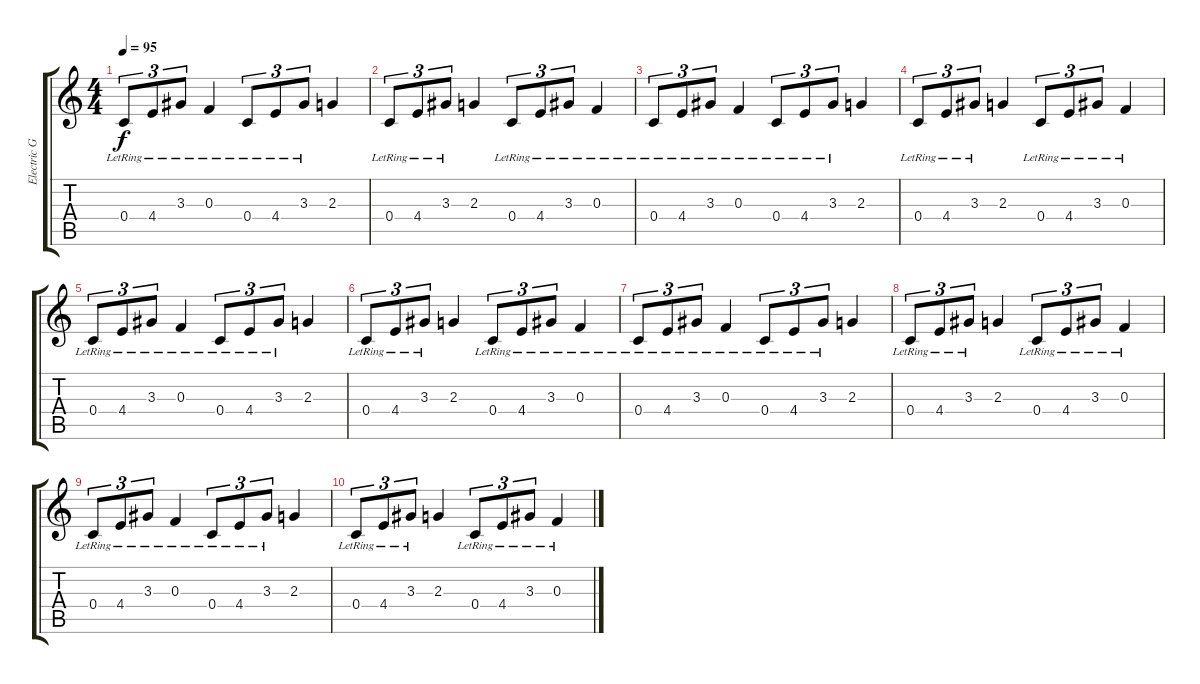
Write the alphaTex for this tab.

\track ("Electric Guitar 1" "Electric G") {instrument distortionguitar}
\staff {score tabs}
\tuning (D4 A3 F3 C3 G2 D2) {hide}
\ts (4 4)
\tempo 95
\clef g2
\ks c
0.4{lr}.8{tu (3 2) dy f} 4.4{lr}.8{tu (3 2)} 3.3{lr}.8{tu (3 2)} 0.3{lr}.4 0.4{lr}.8{tu (3 2)} 4.4{lr}.8{tu (3 2)} 3.3{lr}.8{tu (3 2)} 2.3.4 |
0.4{lr}.8{tu (3 2)} 4.4{lr}.8{tu (3 2)} 3.3{lr}.8{tu (3 2)} 2.3.4 0.4{lr}.8{tu (3 2)} 4.4{lr}.8{tu (3 2)} 3.3{lr}.8{tu (3 2)} 0.3{lr}.4 |
0.4{lr}.8{tu (3 2)} 4.4{lr}.8{tu (3 2)} 3.3{lr}.8{tu (3 2)} 0.3{lr}.4 0.4{lr}.8{tu (3 2)} 4.4{lr}.8{tu (3 2)} 3.3{lr}.8{tu (3 2)} 2.3.4 |
0.4{lr}.8{tu (3 2)} 4.4{lr}.8{tu (3 2)} 3.3{lr}.8{tu (3 2)} 2.3.4 0.4{lr}.8{tu (3 2)} 4.4{lr}.8{tu (3 2)} 3.3{lr}.8{tu (3 2)} 0.3{lr}.4 |
0.4{lr}.8{tu (3 2)} 4.4{lr}.8{tu (3 2)} 3.3{lr}.8{tu (3 2)} 0.3{lr}.4 0.4{lr}.8{tu (3 2)} 4.4{lr}.8{tu (3 2)} 3.3{lr}.8{tu (3 2)} 2.3.4 |
0.4{lr}.8{tu (3 2)} 4.4{lr}.8{tu (3 2)} 3.3{lr}.8{tu (3 2)} 2.3.4 0.4{lr}.8{tu (3 2)} 4.4{lr}.8{tu (3 2)} 3.3{lr}.8{tu (3 2)} 0.3{lr}.4 |
0.4{lr}.8{tu (3 2)} 4.4{lr}.8{tu (3 2)} 3.3{lr}.8{tu (3 2)} 0.3{lr}.4 0.4{lr}.8{tu (3 2)} 4.4{lr}.8{tu (3 2)} 3.3{lr}.8{tu (3 2)} 2.3.4 |
0.4{lr}.8{tu (3 2)} 4.4{lr}.8{tu (3 2)} 3.3{lr}.8{tu (3 2)} 2.3.4 0.4{lr}.8{tu (3 2)} 4.4{lr}.8{tu (3 2)} 3.3{lr}.8{tu (3 2)} 0.3{lr}.4 |
0.4{lr}.8{tu (3 2)} 4.4{lr}.8{tu (3 2)} 3.3{lr}.8{tu (3 2)} 0.3{lr}.4 0.4{lr}.8{tu (3 2)} 4.4{lr}.8{tu (3 2)} 3.3{lr}.8{tu (3 2)} 2.3.4 |
0.4{lr}.8{tu (3 2)} 4.4{lr}.8{tu (3 2)} 3.3{lr}.8{tu (3 2)} 2.3.4 0.4{lr}.8{tu (3 2)} 4.4{lr}.8{tu (3 2)} 3.3{lr}.8{tu (3 2)} 0.3{lr}.4
